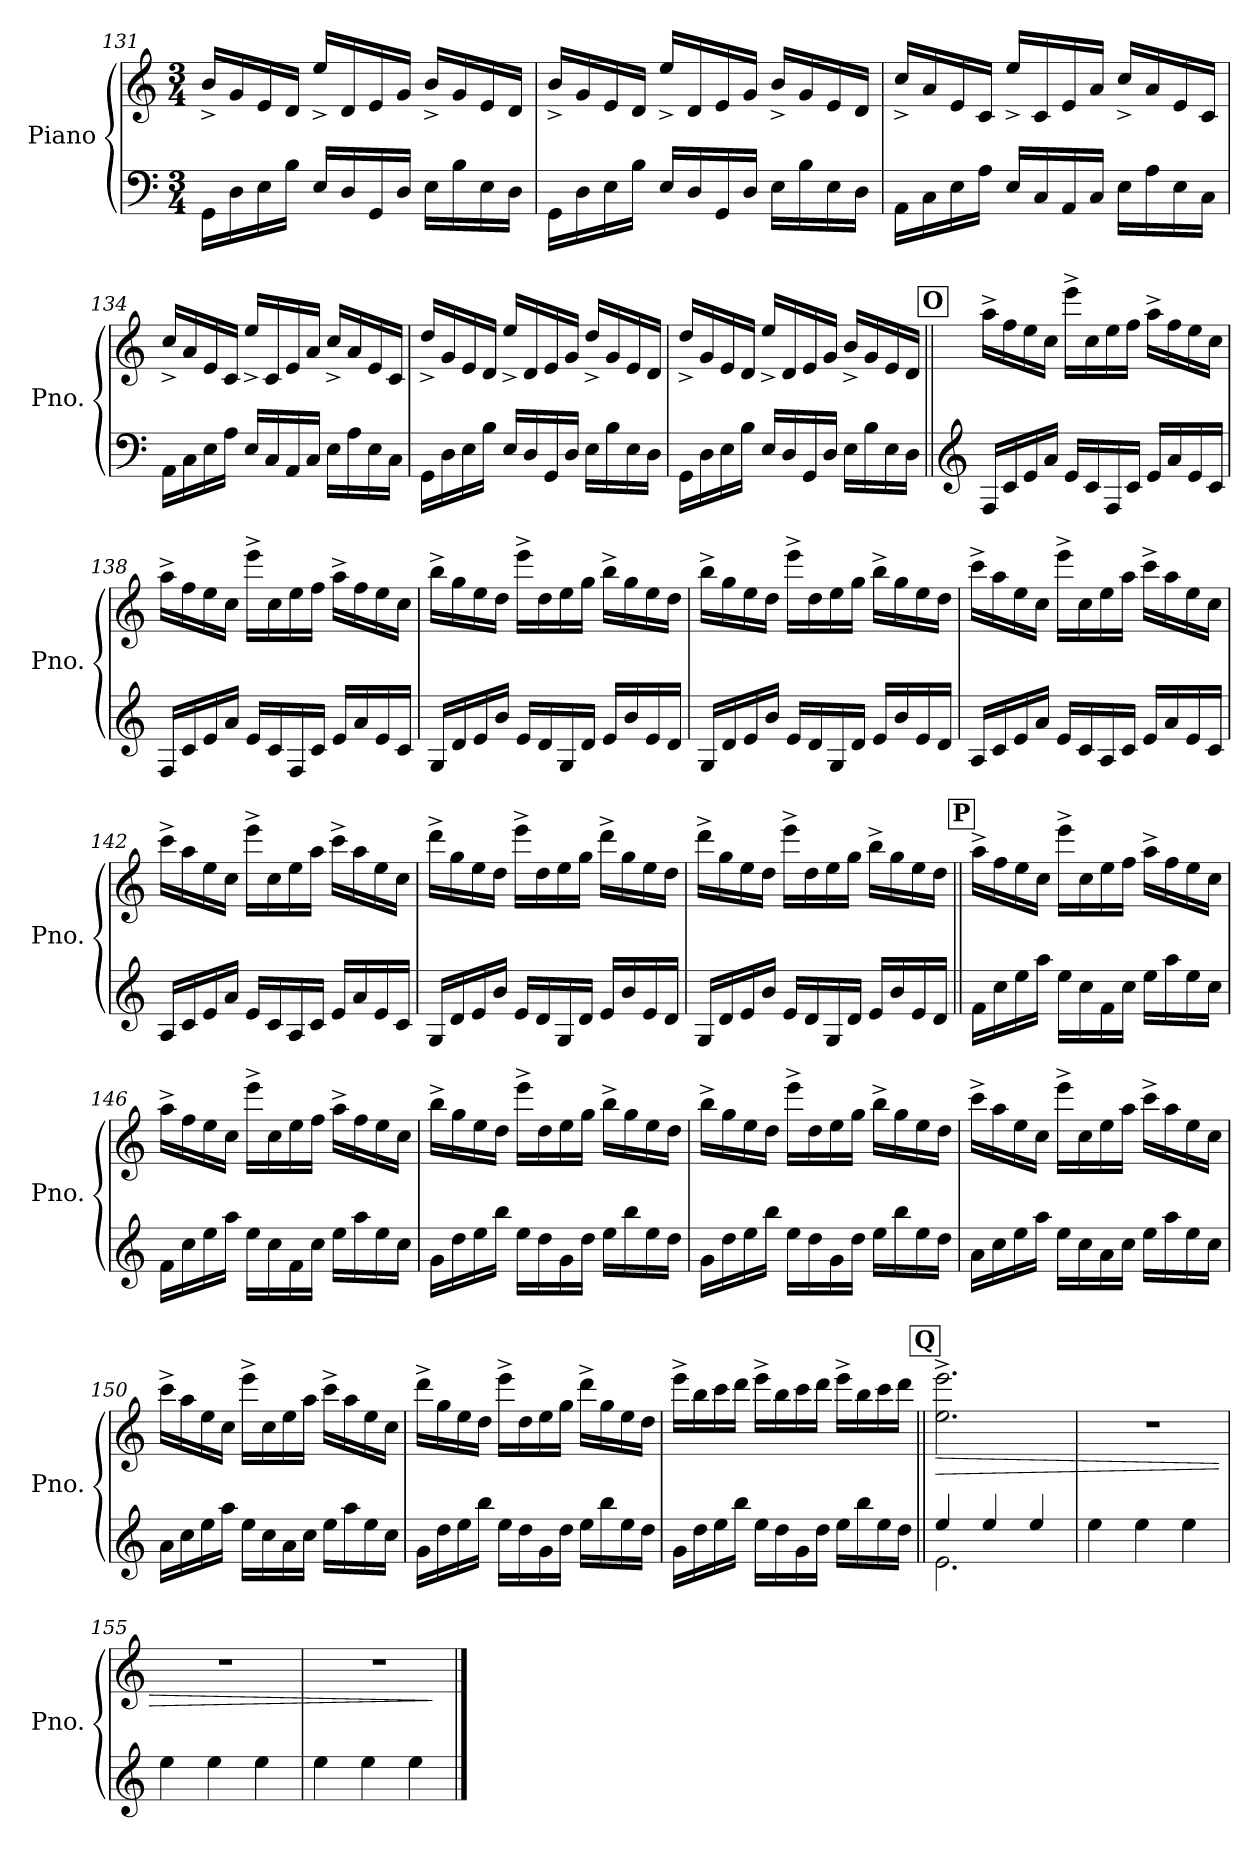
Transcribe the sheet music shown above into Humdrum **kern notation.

**kern	**kern	**dynam
*part1	*part1	*part1
*staff2	*staff1	*staff1/2
*I"Piano	*	*
*I'Pno.	*	*
!!LO:PB:g=z
*clefF4	*clefG2	*
*k[]	*k[]	*
*M3/4	*M3/4	*
=131	=131	=131
16GG\LL	16b^/LL	.
16D\	16g/	.
16E\	16e/	.
16B\JJ	16d/JJ	.
16E/LL	16ee^/LL	.
16D/	16d/	.
16GG/	16e/	.
16D/JJ	16g/JJ	.
16E\LL	16b^/LL	.
16B\	16g/	.
16E\	16e/	.
16D\JJ	16d/JJ	.
=132	=132	=132
16GG\LL	16b^/LL	.
16D\	16g/	.
16E\	16e/	.
16B\JJ	16d/JJ	.
16E/LL	16ee^/LL	.
16D/	16d/	.
16GG/	16e/	.
16D/JJ	16g/JJ	.
16E\LL	16b^/LL	.
16B\	16g/	.
16E\	16e/	.
16D\JJ	16d/JJ	.
=133	=133	=133
16AA\LL	16cc^/LL	.
16C\	16a/	.
16E\	16e/	.
16A\JJ	16c/JJ	.
16E/LL	16ee^/LL	.
16C/	16c/	.
16AA/	16e/	.
16C/JJ	16a/JJ	.
16E\LL	16cc^/LL	.
16A\	16a/	.
16E\	16e/	.
16C\JJ	16c/JJ	.
=134	=134	=134
16AA\LL	16cc^/LL	.
16C\	16a/	.
16E\	16e/	.
16A\JJ	16c/JJ	.
16E/LL	16ee^/LL	.
16C/	16c/	.
16AA/	16e/	.
16C/JJ	16a/JJ	.
16E\LL	16cc^/LL	.
16A\	16a/	.
16E\	16e/	.
16C\JJ	16c/JJ	.
!!LO:LB:g=z
=135	=135	=135
16GG\LL	16dd^/LL	.
16D\	16g/	.
16E\	16e/	.
16B\JJ	16d/JJ	.
16E/LL	16ee^/LL	.
16D/	16d/	.
16GG/	16e/	.
16D/JJ	16g/JJ	.
16E\LL	16dd^/LL	.
16B\	16g/	.
16E\	16e/	.
16D\JJ	16d/JJ	.
=136	=136	=136
16GG\LL	16dd^/LL	.
16D\	16g/	.
16E\	16e/	.
16B\JJ	16d/JJ	.
16E/LL	16ee^/LL	.
16D/	16d/	.
16GG/	16e/	.
16D/JJ	16g/JJ	.
16E\LL	16b^/LL	.
16B\	16g/	.
16E\	16e/	.
16D\JJ	16d/JJ	.
!!LO:REH:place=s1:a:B:fs=14:t=O
=137||	=137||	=137||
*clefG2	*	*
16F/LL	16aa^\LL	.
16c/	16ff\	.
16e/	16ee\	.
16a/JJ	16cc\JJ	.
16e/LL	16eee^\LL	.
16c/	16cc\	.
16F/	16ee\	.
16c/JJ	16ff\JJ	.
16e/LL	16aa^\LL	.
16a/	16ff\	.
16e/	16ee\	.
16c/JJ	16cc\JJ	.
=138	=138	=138
16F/LL	16aa^\LL	.
16c/	16ff\	.
16e/	16ee\	.
16a/JJ	16cc\JJ	.
16e/LL	16eee^\LL	.
16c/	16cc\	.
16F/	16ee\	.
16c/JJ	16ff\JJ	.
16e/LL	16aa^\LL	.
16a/	16ff\	.
16e/	16ee\	.
16c/JJ	16cc\JJ	.
!!LO:LB:g=z
=139	=139	=139
16G/LL	16bb^\LL	.
16d/	16gg\	.
16e/	16ee\	.
16b/JJ	16dd\JJ	.
16e/LL	16eee^\LL	.
16d/	16dd\	.
16G/	16ee\	.
16d/JJ	16gg\JJ	.
16e/LL	16bb^\LL	.
16b/	16gg\	.
16e/	16ee\	.
16d/JJ	16dd\JJ	.
=140	=140	=140
16G/LL	16bb^\LL	.
16d/	16gg\	.
16e/	16ee\	.
16b/JJ	16dd\JJ	.
16e/LL	16eee^\LL	.
16d/	16dd\	.
16G/	16ee\	.
16d/JJ	16gg\JJ	.
16e/LL	16bb^\LL	.
16b/	16gg\	.
16e/	16ee\	.
16d/JJ	16dd\JJ	.
=141	=141	=141
16A/LL	16ccc^\LL	.
16c/	16aa\	.
16e/	16ee\	.
16a/JJ	16cc\JJ	.
16e/LL	16eee^\LL	.
16c/	16cc\	.
16A/	16ee\	.
16c/JJ	16aa\JJ	.
16e/LL	16ccc^\LL	.
16a/	16aa\	.
16e/	16ee\	.
16c/JJ	16cc\JJ	.
=142	=142	=142
16A/LL	16ccc^\LL	.
16c/	16aa\	.
16e/	16ee\	.
16a/JJ	16cc\JJ	.
16e/LL	16eee^\LL	.
16c/	16cc\	.
16A/	16ee\	.
16c/JJ	16aa\JJ	.
16e/LL	16ccc^\LL	.
16a/	16aa\	.
16e/	16ee\	.
16c/JJ	16cc\JJ	.
!!LO:LB:g=z
=143	=143	=143
16G/LL	16ddd^\LL	.
16d/	16gg\	.
16e/	16ee\	.
16b/JJ	16dd\JJ	.
16e/LL	16eee^\LL	.
16d/	16dd\	.
16G/	16ee\	.
16d/JJ	16gg\JJ	.
16e/LL	16ddd^\LL	.
16b/	16gg\	.
16e/	16ee\	.
16d/JJ	16dd\JJ	.
=144	=144	=144
16G/LL	16ddd^\LL	.
16d/	16gg\	.
16e/	16ee\	.
16b/JJ	16dd\JJ	.
16e/LL	16eee^\LL	.
16d/	16dd\	.
16G/	16ee\	.
16d/JJ	16gg\JJ	.
16e/LL	16bb^\LL	.
16b/	16gg\	.
16e/	16ee\	.
16d/JJ	16dd\JJ	.
!!LO:REH:place=s1:a:B:fs=14:t=P
=145||	=145||	=145||
*	*8va	*
16f\LL	16aaa^\LL	.
16cc\	16fff\	.
16ee\	16eee\	.
16aa\JJ	16ccc\JJ	.
16ee\LL	16eeee^\LL	.
16cc\	16ccc\	.
16f\	16eee\	.
16cc\JJ	16fff\JJ	.
16ee\LL	16aaa^\LL	.
16aa\	16fff\	.
16ee\	16eee\	.
16cc\JJ	16ccc\JJ	.
=146	=146	=146
16f\LL	16aaa^\LL	.
16cc\	16fff\	.
16ee\	16eee\	.
16aa\JJ	16ccc\JJ	.
16ee\LL	16eeee^\LL	.
16cc\	16ccc\	.
16f\	16eee\	.
16cc\JJ	16fff\JJ	.
16ee\LL	16aaa^\LL	.
16aa\	16fff\	.
16ee\	16eee\	.
16cc\JJ	16ccc\JJ	.
!!LO:LB:g=z
=147	=147	=147
16g\LL	16bbb^\LL	.
16dd\	16ggg\	.
16ee\	16eee\	.
16bb\JJ	16ddd\JJ	.
16ee\LL	16eeee^\LL	.
16dd\	16ddd\	.
16g\	16eee\	.
16dd\JJ	16ggg\JJ	.
16ee\LL	16bbb^\LL	.
16bb\	16ggg\	.
16ee\	16eee\	.
16dd\JJ	16ddd\JJ	.
=148	=148	=148
16g\LL	16bbb^\LL	.
16dd\	16ggg\	.
16ee\	16eee\	.
16bb\JJ	16ddd\JJ	.
16ee\LL	16eeee^\LL	.
16dd\	16ddd\	.
16g\	16eee\	.
16dd\JJ	16ggg\JJ	.
16ee\LL	16bbb^\LL	.
16bb\	16ggg\	.
16ee\	16eee\	.
16dd\JJ	16ddd\JJ	.
=149	=149	=149
16a\LL	16cccc^\LL	.
16cc\	16aaa\	.
16ee\	16eee\	.
16aa\JJ	16ccc\JJ	.
16ee\LL	16eeee^\LL	.
16cc\	16ccc\	.
16a\	16eee\	.
16cc\JJ	16aaa\JJ	.
16ee\LL	16cccc^\LL	.
16aa\	16aaa\	.
16ee\	16eee\	.
16cc\JJ	16ccc\JJ	.
=150	=150	=150
16a\LL	16cccc^\LL	.
16cc\	16aaa\	.
16ee\	16eee\	.
16aa\JJ	16ccc\JJ	.
16ee\LL	16eeee^\LL	.
16cc\	16ccc\	.
16a\	16eee\	.
16cc\JJ	16aaa\JJ	.
16ee\LL	16cccc^\LL	.
16aa\	16aaa\	.
16ee\	16eee\	.
16cc\JJ	16ccc\JJ	.
!!LO:PB:g=z
=151	=151	=151
16g\LL	16dddd^\LL	.
16dd\	16ggg\	.
16ee\	16eee\	.
16bb\JJ	16ddd\JJ	.
16ee\LL	16eeee^\LL	.
16dd\	16ddd\	.
16g\	16eee\	.
16dd\JJ	16ggg\JJ	.
16ee\LL	16dddd^\LL	.
16bb\	16ggg\	.
16ee\	16eee\	.
16dd\JJ	16ddd\JJ	.
=152	=152	=152
16g\LL	16eeee^\LL	.
16dd\	16bbb\	.
16ee\	16cccc\	.
16bb\JJ	16dddd\JJ	.
16ee\LL	16eeee^\LL	.
16dd\	16bbb\	.
16g\	16cccc\	.
16dd\JJ	16dddd\JJ	.
16ee\LL	16eeee^\LL	.
16bb\	16bbb\	.
16ee\	16cccc\	.
16dd\JJ	16dddd\JJ	.
!!LO:REH:place=s1:a:B:fs=14:t=Q
=153||	=153||	=153||
*^	*	*
!	!	!	!LO:HP:b
4ee/	2.e\	2.eee\^ 2.eeee\^	>
4ee/	.	.	.
4ee/	.	.	.
*v	*v	*	*
=154	=154	=154
*	*X8va	*
4ee\	2.r	.
4ee\	.	.
4ee\	.	.
=155	=155	=155
4ee\	2.r	.
4ee\	.	.
4ee\	.	.
=156	=156	=156
4ee\	2.r	.
4ee\	.	.
4ee\	.	.
.	.	]
==	==	==
*-	*-	*-
